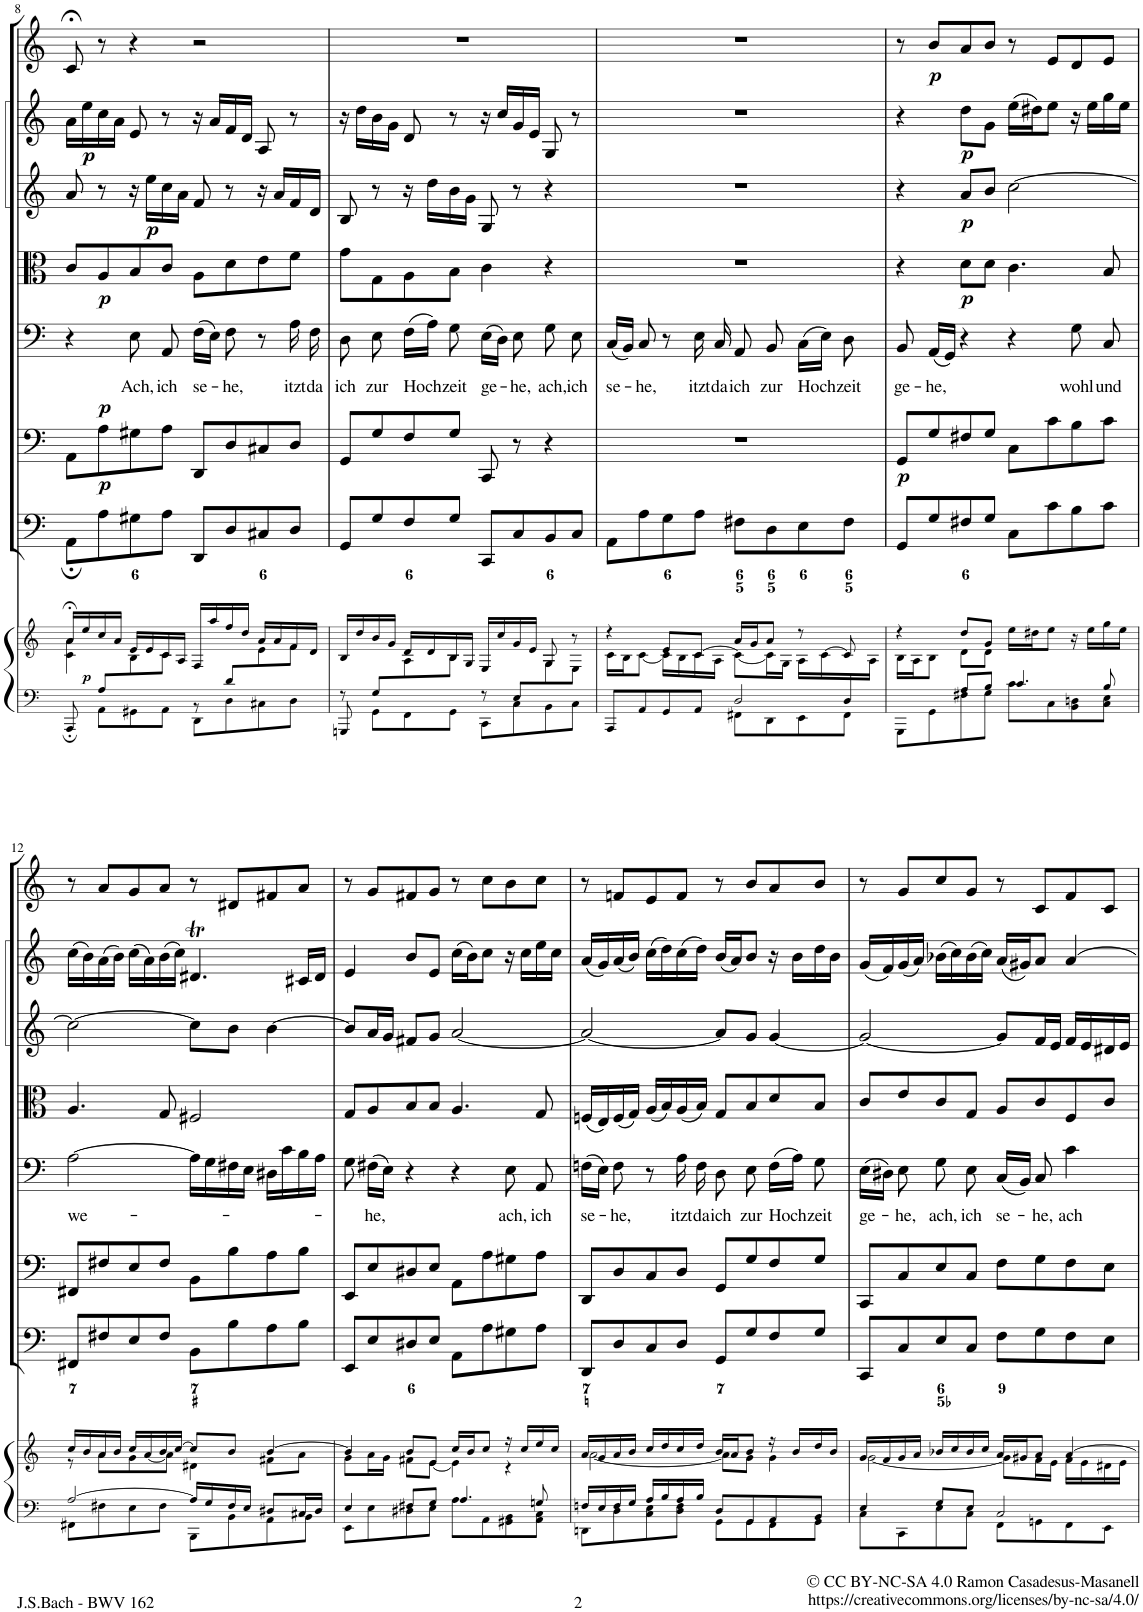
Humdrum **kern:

**kern	**kern	**dynam	**kern	**dynam	**kern	**dynam	**kern	**text	**kern	**dynam	**kern	**dynam	**kern	**dynam	**kern	**dynam
*part8	*part8	*part8	*part7	*part7	*part6	*part6	*part5	*part5	*part4	*part4	*part3	*part3	*part2	*part2	*part1	*part1
*staff9	*staff8	*staff8/9	*staff7	*staff7	*staff6	*staff6	*staff5	*staff5	*staff4	*staff4	*staff3	*staff3	*staff2	*staff2	*staff1	*staff1
*I"Piano reduction	*	*	*I"Continuo	*	*I"Fagotto	*	*I"Basso	*	*I"Viola	*	*I"Violino II	*	*I"Violino I	*	*I"Corno da tirarsi	*
*I'Pno	*	*	*	*	*	*	*	*	*	*	*	*	*	*	*	*
!!LO:PB:g=z
*clefF4	*clefG2	*	*clefF4	*	*clefF4	*	*clefF4	*	*clefC3	*	*clefG2	*	*clefG2	*	*clefG2	*
*	*	*	*	*	*	*	*	*	*	*	*	*	*	*	*Trd7c12	*
*k[]	*k[]	*	*k[]	*	*k[]	*	*k[]	*	*k[]	*	*k[]	*	*k[]	*	*k[]	*
*M4/4	*M4/4	*	*M4/4	*	*M4/4	*	*M4/4	*	*M4/4	*	*M4/4	*	*M4/4	*	*M4/4	*
*met(c)	*met(c)	*	*met(c)	*	*met(c)	*	*met(c)	*	*met(c)	*	*met(c)	*	*met(c)	*	*met(c)	*
=8	=8	=8	=8	=8	=8	=8	=8	=8	=8	=8	=8	=8	=8	=8	=8	=8
*^	*^	*	*	*	*	*	*	*	*	*	*	*	*	*	*	*
8ryy	8AAA;/	16a;</LL	8c\ 8a\	.	8AA;\L	.	8AA\L	.	4r	.	8c/L	.	8a/	.	16a\LL	.	8c;</	.
!	!	!	!	!LO:DY:b	!	!	!	!	!	!	!	!	!	!	!	!LO:DY:b	!	!
.	.	16ee/	.	p	.	.	.	.	.	.	.	.	.	.	16ee\	p	.	.
!	!	!	!	!	!	!LO:DY:a	!	!LO:DY:a	!	!	!	!LO:DY:b	!	!	!	!	!	!
8A/L	8AA\L	16cc/	8ryy	.	8A\	p	8A\	p	.	.	8A/	p	8r	.	16cc\	.	8r	.
.	.	16a/JJ	.	.	.	.	.	.	.	.	.	.	.	.	16a\JJ	.	.	.
!	!	!	!	!	!	!	!	!	!	!LO:LY:b	!	!	!	!	!	!	!	!
4.ryy	8GG#X\	16e/LL	8B\	.	8G#X\	.	8G#X\	.	8E\	Ach,	8B/	.	16r	.	8e/	.	4r	.
!	!	!	!	!	!	!	!	!	!	!	!	!	!	!LO:DY:b	!	!	!	!
.	.	16e/	.	.	.	.	.	.	.	.	.	.	16ee\LL	p	.	.	.	.
!	!	!	!	!	!	!	!	!	!	!LO:LY:b	!	!	!	!	!	!	!	!
.	8AA\J	16c/	8c\J	.	8A\J	.	8A\J	.	8AA/	ich	8c/J	.	16cc\	.	8r	.	.	.
.	.	16A/JJ	.	.	.	.	.	.	.	.	.	.	16a\JJ	.	.	.	.	.
!	!	!	!	!	!	!	!	!	!	!LO:LY:b	!	!	!	!	!	!	!	!
.	8DD\L	16F/LL	8r	.	8DD/L	.	8DD/L	.	(16F\LL	se-	8A\L	.	8f/	.	16r	.	2r	.
.	.	16aa/	.	.	.	.	.	.	16E\JJ)	.	.	.	.	.	16a/LL	.	.	.
!	!	!	!	!	!	!	!	!	!	!LO:LY:b	!	!	!	!	!	!	!	!
8d/L	8D\	16ff/	8ryy	.	8D/	.	8D/	.	8F\	-he,	8d\	.	8r	.	16f/	.	.	.
.	.	16dd/JJ	.	.	.	.	.	.	.	.	.	.	.	.	16d/JJ	.	.	.
4ryy	8C#X\	16a/LL	8e\	.	8C#X/	.	8C#X/	.	8r	.	8e\	.	16r	.	8A/	.	.	.
.	.	16a/	.	.	.	.	.	.	.	.	.	.	16a/LL	.	.	.	.	.
!	!	!	!	!	!	!	!	!	!	!LO:LY:b	!	!	!	!	!	!	!	!
.	8D\J	16f/	8f\J	.	8D/J	.	8D/J	.	16A\	itzt	8f\J	.	16f/	.	8r	.	.	.
!	!	!	!	!	!	!	!	!	!	!LO:LY:b	!	!	!	!	!	!	!	!
.	.	16d/JJ	.	.	.	.	.	.	16F\	da	.	.	16d/JJ	.	.	.	.	.
=9	=9	=9	=9	=9	=9	=9	=9	=9	=9	=9	=9	=9	=9	=9	=9	=9	=9	=9
!	!	!	!	!	!	!	!	!	!	!LO:LY:b	!	!	!	!	!	!	!	!
8r	8GGGn/	16B/LL	4ryy	.	8GG/L	.	8GG/L	.	8D\	ich	8g\L	.	8B/	.	16r	.	1r	.
.	.	16dd/	.	.	.	.	.	.	.	.	.	.	.	.	16dd\LL	.	.	.
!	!	!	!	!	!	!	!	!	!	!LO:LY:b	!	!	!	!	!	!	!	!
8G/L	8GG\L	16b/	.	.	8G/	.	8G/	.	8E\	zur	8G\	.	8r	.	16b\	.	.	.
.	.	16g/JJ	.	.	.	.	.	.	.	.	.	.	.	.	16g\JJ	.	.	.
!	!	!	!	!	!	!	!	!	!	!LO:LY:b	!	!	!	!	!	!	!	!
4ryy	8FF\	16d/LL	8A\	.	8F/	.	8F/	.	(16F\LL	Hoch-	8A\	.	16r	.	8d/	.	.	.
.	.	16d/	.	.	.	.	.	.	16A\JJ)	.	.	.	16dd\LL	.	.	.	.	.
!	!	!	!	!	!	!	!	!	!	!LO:LY:b	!	!	!	!	!	!	!	!
.	8GG\J	16B/	8B\J	.	8G/J	.	8G/J	.	8G\	-zeit	8B\J	.	16b\	.	8r	.	.	.
.	.	16G/JJ	.	.	.	.	.	.	.	.	.	.	16g\JJ	.	.	.	.	.
!	!	!	!	!	!	!	!	!	!	!LO:LY:b	!	!	!	!	!	!	!	!
8r	8CC\L	16E/LL	4ryy	.	8CC/L	.	8CC/	.	(16E\LL	ge-	4c\	.	8G/	.	16r	.	.	.
.	.	16cc/	.	.	.	.	.	.	16D\JJ)	.	.	.	.	.	16cc/LL	.	.	.
!	!	!	!	!	!	!	!	!	!	!LO:LY:b	!	!	!	!	!	!	!	!
8E/L	8C\	16g/	.	.	8C/	.	8r	.	8E\	-he,	.	.	8r	.	16g/	.	.	.
.	.	16e/JJ	.	.	.	.	.	.	.	.	.	.	.	.	16e/JJ	.	.	.
!	!	!	!	!	!	!	!	!	!	!LO:LY:b	!	!	!	!	!	!	!	!
4ryy	8BB\	8G/	8G\	.	8BB/	.	4r	.	8G\	ach,	4r	.	4r	.	8G/	.	.	.
!	!	!	!	!	!	!	!	!	!	!LO:LY:b	!	!	!	!	!	!	!	!
.	8C\J	8r	8E\J	.	8C/J	.	.	.	8E\	ich	.	.	.	.	8r	.	.	.
=10	=10	=10	=10	=10	=10	=10	=10	=10	=10	=10	=10	=10	=10	=10	=10	=10	=10	=10
*	*^	*	*	*	*	*	*	*	*	*	*	*	*	*	*	*	*	*
!	!	!	!	!	!	!	!	!	!	!	!LO:LY:b	!	!	!	!	!	!	!	!
2..ryy	2ryy	8AAA/L	4r	16c\LL	.	8AA\L	.	1r	.	(16C/LL	se-	1r	.	1r	.	1r	.	1r	.
.	.	.	.	16B\J	.	.	.	.	.	16BB/JJ)	.	.	.	.	.	.	.	.	.
!	!	!	!	!	!	!	!	!	!	!	!LO:LY:b	!	!	!	!	!	!	!	!
.	.	8AA/	.	[8c\J	.	8A\	.	.	.	8C/	-he,	.	.	.	.	.	.	.	.
.	.	8GG/	8e/L	16c\LL]	.	8G\	.	.	.	8r	.	.	.	.	.	.	.	.	.
.	.	.	.	16B\	.	.	.	.	.	.	.	.	.	.	.	.	.	.	.
!	!	!	!	!	!	!	!	!	!	!	!LO:LY:b	!	!	!	!	!	!	!	!
.	.	8AA/J	[8c/J	16c\	.	8A\J	.	.	.	16E\	itzt	.	.	.	.	.	.	.	.
!	!	!	!	!	!	!	!	!	!	!	!LO:LY:b	!	!	!	!	!	!	!	!
.	.	.	.	16A\JJ	.	.	.	.	.	16C/	da	.	.	.	.	.	.	.	.
!	!	!	!	!	!	!	!	!	!	!	!LO:LY:b	!	!	!	!	!	!	!	!
.	2D/	8FF#X\L	16a/LL	8c\L_	.	8F#X\L	.	.	.	8AA/	ich	.	.	.	.	.	.	.	.
.	.	.	16g/J	.	.	.	.	.	.	.	.	.	.	.	.	.	.	.	.
!	!	!	!	!	!	!	!	!	!	!	!LO:LY:b	!	!	!	!	!	!	!	!
.	.	8DD\	8a/J	16c\L]	.	8D\	.	.	.	8BB/	zur	.	.	.	.	.	.	.	.
.	.	.	.	16G\JJ	.	.	.	.	.	.	.	.	.	.	.	.	.	.	.
!	!	!	!	!	!	!	!	!	!	!	!LO:LY:b	!	!	!	!	!	!	!	!
.	.	8EE\	8r	16A\LL	.	8E\	.	.	.	(16C\LL	Hoch-	.	.	.	.	.	.	.	.
.	.	.	.	[>16c\	.	.	.	.	.	16E\JJ)	.	.	.	.	.	.	.	.	.
!	!	!	!	!	!	!	!	!	!	!	!LO:LY:b	!	!	!	!	!	!	!	!
16D/	.	8FF#\J	8c/]	16ryy	.	8F#\J	.	.	.	8D\	-zeit	.	.	.	.	.	.	.	.
16ryy	.	.	.	16A\JJ	.	.	.	.	.	.	.	.	.	.	.	.	.	.	.
*	*v	*v	*	*	*	*	*	*	*	*	*	*	*	*	*	*	*	*	*
=11	=11	=11	=11	=11	=11	=11	=11	=11	=11	=11	=11	=11	=11	=11	=11	=11	=11	=11
!	!	!	!	!	!	!	!	!LO:DY:b	!	!LO:LY:b	!	!	!	!	!	!	!	!
4ryy	8GGG\L	4r	16B\LL	.	8GG/L	.	8GG/L	p	8BB/	ge-	4r	.	4r	.	4r	.	8r	.
.	.	.	16A\J	.	.	.	.	.	.	.	.	.	.	.	.	.	.	.
!	!	!	!	!	!	!	!	!	!	!LO:LY:b	!	!	!	!	!	!	!	!LO:DY:b
.	8GG\	.	8B\J	.	8G/	.	8G/	.	(16AA/LL	-he,	.	.	.	.	.	.	8b/L	p
.	.	.	.	.	.	.	.	.	16GG/JJ)	.	.	.	.	.	.	.	.	.
!	!	!	!	!	!	!	!	!	!	!	!	!LO:DY:b	!	!LO:DY:b	!	!LO:DY:b	!	!
8A/L	8F#X\	8dd/L	8d\L	.	8F#X/	.	8F#X/	.	4r	.	8d\L	p	8a/L	p	8dd\L	p	8a/	.
8B/J	8G\J	8g/J	8d\J	.	8G/J	.	8G/J	.	.	.	8d\J	.	8b/J	.	8g\J	.	8b/J	.
4.c/	8c\L	16ee\LL	4ryy	.	8C\L	.	8C\L	.	4r	.	4.c\	.	[2cc\	.	(16ee\LL	.	8r	.
.	.	16dd#X\J	.	.	.	.	.	.	.	.	.	.	.	.	16dd#X\J)	.	.	.
.	8C\	8ee\J	.	.	8c\	.	8c\	.	.	.	.	.	.	.	8ee\J	.	8e/L	.
!	!	!	!	!	!	!	!	!	!	!LO:LY:b	!	!	!	!	!	!	!	!
.	8BB\ 8Dn\	16r	16ryy	.	8B\	.	8B\	.	8G\	wohl	.	.	.	.	16r	.	8d/	.
.	.	16ee\LL	16ryy	.	.	.	.	.	.	.	.	.	.	.	16ee\LL	.	.	.
!	!	!	!	!	!	!	!	!	!	!LO:LY:b	!	!	!	!	!	!	!	!
8B/	8C\ 8E\J	16gg\	8ryy	.	8c\J	.	8c\J	.	8C/	und	8B/	.	.	.	16gg\	.	8e/J	.
.	.	16ee\JJ	.	.	.	.	.	.	.	.	.	.	.	.	16ee\JJ	.	.	.
!!LO:LB:g=z
=12	=12	=12	=12	=12	=12	=12	=12	=12	=12	=12	=12	=12	=12	=12	=12	=12	=12	=12
!	!	!	!	!	!	!	!	!	!	!LO:LY:b	!	!	!	!	!	!	!	!
[2A/	8FF#X\L	16cc/LL	8r	.	8FF#X/L	.	8FF#X/L	.	[2A\	we-	4.A/	.	2cc\_	.	(16cc\LL	.	8r	.
.	.	16b/	.	.	.	.	.	.	.	.	.	.	.	.	16b\)	.	.	.
.	8F#X\	16a/	8a\L	.	8F#X/	.	8F#X/	.	.	.	.	.	.	.	(16a\	.	8a/L	.
.	.	16b/JJ	.	.	.	.	.	.	.	.	.	.	.	.	16b\JJ)	.	.	.
.	8E\	16cc/LL	8g\	.	8E/	.	8E/	.	.	.	.	.	.	.	(16cc\LL	.	8g/	.
.	.	[<16a/	.	.	.	.	.	.	.	.	.	.	.	.	16a\)	.	.	.
.	8F#\J	16b/	8a\J]	.	8F#/J	.	8F#/J	.	.	.	8G/	.	.	.	(16b\	.	8a/J	.
.	.	[16cc/JJ	.	.	.	.	.	.	.	.	.	.	.	.	16cc\JJ)	.	.	.
16A/LL]	8BBB\L	8cc/L]	4d#X\	.	8BB\L	.	8BB\L	.	16A\LL]	.	2F#X/	.	8cc\L]	.	4.d#Xt/	.	8r	.
16G/	.	.	.	.	.	.	.	.	16G\	.	.	.	.	.	.	.	.	.
16F#/	8BB\	8b/J	.	.	8B\	.	8B\	.	16F#X\	.	.	.	8b\J	.	.	.	8d#X/L	.
16E/JJ	.	.	.	.	.	.	.	.	16E\JJ	.	.	.	.	.	.	.	.	.
8D#X/L	8AA\	[4b/	8f#X\L	.	8A\	.	8A\	.	16D#X\LL	.	.	.	[4b\	.	.	.	8f#X/	.
.	.	.	.	.	.	.	.	.	16c\	.	.	.	.	.	.	.	.	.
16C#X/L	8BB\J	.	8a\J	.	8B\J	.	8B\J	.	16B\	.	.	.	.	.	16c#X/LL	.	8a/J	.
16D#/JJ	.	.	.	.	.	.	.	.	16A\JJ	.	.	.	.	.	16d#/JJ	.	.	.
=13	=13	=13	=13	=13	=13	=13	=13	=13	=13	=13	=13	=13	=13	=13	=13	=13	=13	=13
4E/	8EE\L	4b/]	8g\L	.	8EE/L	.	8EE/L	.	8G\	.	8G/L	.	8b/L]	.	4e/	.	8r	.
!	!	!	!	!	!	!	!	!	!	!LO:LY:b	!	!	!	!	!	!	!	!
.	8E\	.	16a\L	.	8E/	.	8E/	.	(16F#X\LL	-he,	8A/	.	16a/L	.	.	.	8g/L	.
.	.	.	16g\JJ	.	.	.	.	.	16E\JJ)	.	.	.	16g/JJ	.	.	.	.	.
8F#X/L	8D#X\	8b/L	8f#X\L	.	8D#X/	.	8D#X/	.	4r	.	8B/	.	8f#X/L	.	8b/L	.	8f#X/	.
8G/J	8E\J	8e/J	[8e\J	.	8E/J	.	8E/J	.	.	.	8B/J	.	8g/J	.	8e/J	.	8g/J	.
4.A/	8A\L	16cc/LL	4e\]	.	8AA\L	.	8AA\L	.	4r	.	4.A/	.	[2a/	.	(16cc\LL	.	8r	.
.	.	16b/J	.	.	.	.	.	.	.	.	.	.	.	.	16b\J)	.	.	.
.	8AA\	8cc/J	.	.	8A\	.	8A\	.	.	.	.	.	.	.	8cc\J	.	8cc\L	.
!	!	!	!	!	!	!	!	!	!	!LO:LY:b	!	!	!	!	!	!	!	!
.	8GG#X\ 8BB\	16r	4r	.	8G#X\	.	8G#X\	.	8E\	ach,	.	.	.	.	16r	.	8b\	.
.	.	16cc/LL	.	.	.	.	.	.	.	.	.	.	.	.	16cc\LL	.	.	.
!	!	!	!	!	!	!	!	!	!	!LO:LY:b	!	!	!	!	!	!	!	!
8Gn/	8AA\ 8C\J	16ee/	.	.	8A\J	.	8A\J	.	8AA/	ich	8G/	.	.	.	16ee\	.	8cc\J	.
.	.	16cc/JJ	.	.	.	.	.	.	.	.	.	.	.	.	16cc\JJ	.	.	.
=14	=14	=14	=14	=14	=14	=14	=14	=14	=14	=14	=14	=14	=14	=14	=14	=14	=14	=14
!	!	!	!	!	!	!	!	!	!	!LO:LY:b	!	!	!	!	!	!	!	!
16Fn/LL	8DDn\L	16a/LL	[2a\	.	8DD/L	.	8DD/L	.	(16Fn\LL	se-	(16Fn/LL	.	2a/_	.	(16a/LL	.	8r	.
16E/	.	16g/	.	.	.	.	.	.	16E\JJ)	.	16E/)	.	.	.	16g/)	.	.	.
!	!	!	!	!	!	!	!	!	!	!LO:LY:b	!	!	!	!	!	!	!	!
16F/	8D\	16a/	.	.	8D/	.	8D/	.	8F\	-he,	(16F/	.	.	.	(16a/	.	8fn/L	.
16G/JJ	.	16b/JJ	.	.	.	.	.	.	.	.	16G/JJ)	.	.	.	16b/JJ)	.	.	.
16A/LL	8C\ 8E\	16cc/LL	.	.	8C/	.	8C/	.	8r	.	(16A/LL	.	.	.	(16cc\LL	.	8e/	.
16B/	.	16dd/	.	.	.	.	.	.	.	.	16B/)	.	.	.	16dd\)	.	.	.
!	!	!	!	!	!	!	!	!	!	!LO:LY:b	!	!	!	!	!	!	!	!
16A/	8D\ 8F\J	16cc/	.	.	8D/J	.	8D/J	.	16A\	itzt	(16A/	.	.	.	(16cc\	.	8f/J	.
!	!	!	!	!	!	!	!	!	!	!LO:LY:b	!	!	!	!	!	!	!	!
16B/JJ	.	16dd/JJ	.	.	.	.	.	.	16F\	da	16B/JJ)	.	.	.	16dd\JJ)	.	.	.
!	!	!	!	!	!	!	!	!	!	!LO:LY:b	!	!	!	!	!	!	!	!
8D/L	8GG\L	16b/LL	8a\L]	.	8GG/L	.	8GG/L	.	8D\	ich	8G/L	.	8a/L]	.	(16b/LL	.	8r	.
.	.	16a/J	.	.	.	.	.	.	.	.	.	.	.	.	16a/J)	.	.	.
!	!	!	!	!	!	!	!	!	!	!LO:LY:b	!	!	!	!	!	!	!	!
8GG/	8GG\	8b/J	8g\J	.	8G/	.	8G/	.	8E\	zur	8B/	.	8g/J	.	8b/J	.	8b/L	.
!	!	!	!	!	!	!	!	!	!	!LO:LY:b	!	!	!	!	!	!	!	!
8AA/	8FF\	16r	4g\	.	8F/	.	8F/	.	(16F\LL	Hoch-	8d/	.	[4g/	.	16r	.	8a/	.
.	.	16b/LL	.	.	.	.	.	.	16A\JJ)	.	.	.	.	.	16b\LL	.	.	.
!	!	!	!	!	!	!	!	!	!	!LO:LY:b	!	!	!	!	!	!	!	!
8BB/J	8GG\J	16dd/	.	.	8G/J	.	8G/J	.	8G\	-zeit	8B/J	.	.	.	16dd\	.	8b/J	.
.	.	16b/JJ	.	.	.	.	.	.	.	.	.	.	.	.	16b\JJ	.	.	.
=15	=15	=15	=15	=15	=15	=15	=15	=15	=15	=15	=15	=15	=15	=15	=15	=15	=15	=15
!	!	!	!	!	!	!	!	!	!	!LO:LY:b	!	!	!	!	!	!	!	!
4E/	8C\L	16g/LL	[2g\	.	8CC/L	.	8CC/L	.	(16E\LL	ge-	8c/L	.	2g/_	.	(16g/LL	.	8r	.
.	.	16f/	.	.	.	.	.	.	16D#X\JJ)	.	.	.	.	.	16f/)	.	.	.
!	!	!	!	!	!	!	!	!	!	!LO:LY:b	!	!	!	!	!	!	!	!
.	8CC\	16g/	.	.	8C/	.	8C/	.	8E\	-he,	8e/	.	.	.	(16g/	.	8g/L	.
.	.	16a/JJ	.	.	.	.	.	.	.	.	.	.	.	.	16a/JJ)	.	.	.
!	!	!	!	!	!	!	!	!	!	!LO:LY:b	!	!	!	!	!	!	!	!
8G/L	8E\	16b-X/LL	.	.	8E/	.	8E/	.	8G\	ach,	8c/	.	.	.	(16b-X\LL	.	8cc/	.
.	.	16cc/	.	.	.	.	.	.	.	.	.	.	.	.	16cc\)	.	.	.
!	!	!	!	!	!	!	!	!	!	!LO:LY:b	!	!	!	!	!	!	!	!
8E/J	8C\J	16b-/	.	.	8C/J	.	8C/J	.	8E\	ich	8G/J	.	.	.	(16b-\	.	8g/J	.
.	.	16cc/JJ	.	.	.	.	.	.	.	.	.	.	.	.	16cc\JJ)	.	.	.
!	!	!	!	!	!	!	!	!	!	!LO:LY:b	!	!	!	!	!	!	!	!
2C/	8FF\L	16a/LL	8g\L]	.	8F\L	.	8F\L	.	(16C/LL	se-	8A/L	.	8g/L]	.	(16a/LL	.	8r	.
.	.	16g#X/J	.	.	.	.	.	.	16BB/JJ)	.	.	.	.	.	16g#X/J)	.	.	.
!	!	!	!	!	!	!	!	!	!	!LO:LY:b	!	!	!	!	!	!	!	!
.	8GGn\	8a/J	16f\L	.	8G\	.	8G\	.	8C/	-he,	8c/	.	16f/L	.	8a/J	.	8c/L	.
.	.	.	16e\JJ	.	.	.	.	.	.	.	.	.	16e/JJ	.	.	.	.	.
!	!	!	!	!	!	!	!	!	!	!LO:LY:b	!	!	!	!	!	!	!	!
.	8FF\	[4a/	16f\LL	.	8F\	.	8F\	.	4c\	ach	8F/	.	16f/LL	.	[4a/	.	8f/	.
.	.	.	16e\	.	.	.	.	.	.	.	.	.	16e/	.	.	.	.	.
.	8EE\J	.	16d#X\	.	8E\J	.	8E\J	.	.	.	8c/J	.	16d#X/	.	.	.	8c/J	.
.	.	.	16e\JJ	.	.	.	.	.	.	.	.	.	16e/JJ	.	.	.	.	.
*v	*v	*	*	*	*	*	*	*	*	*	*	*	*	*	*	*	*	*
*	*v	*v	*	*	*	*	*	*	*	*	*	*	*	*	*	*	*
=	=	=	=	=	=	=	=	=	=	=	=	=	=	=	=	=
*-	*-	*-	*-	*-	*-	*-	*-	*-	*-	*-	*-	*-	*-	*-	*-	*-
